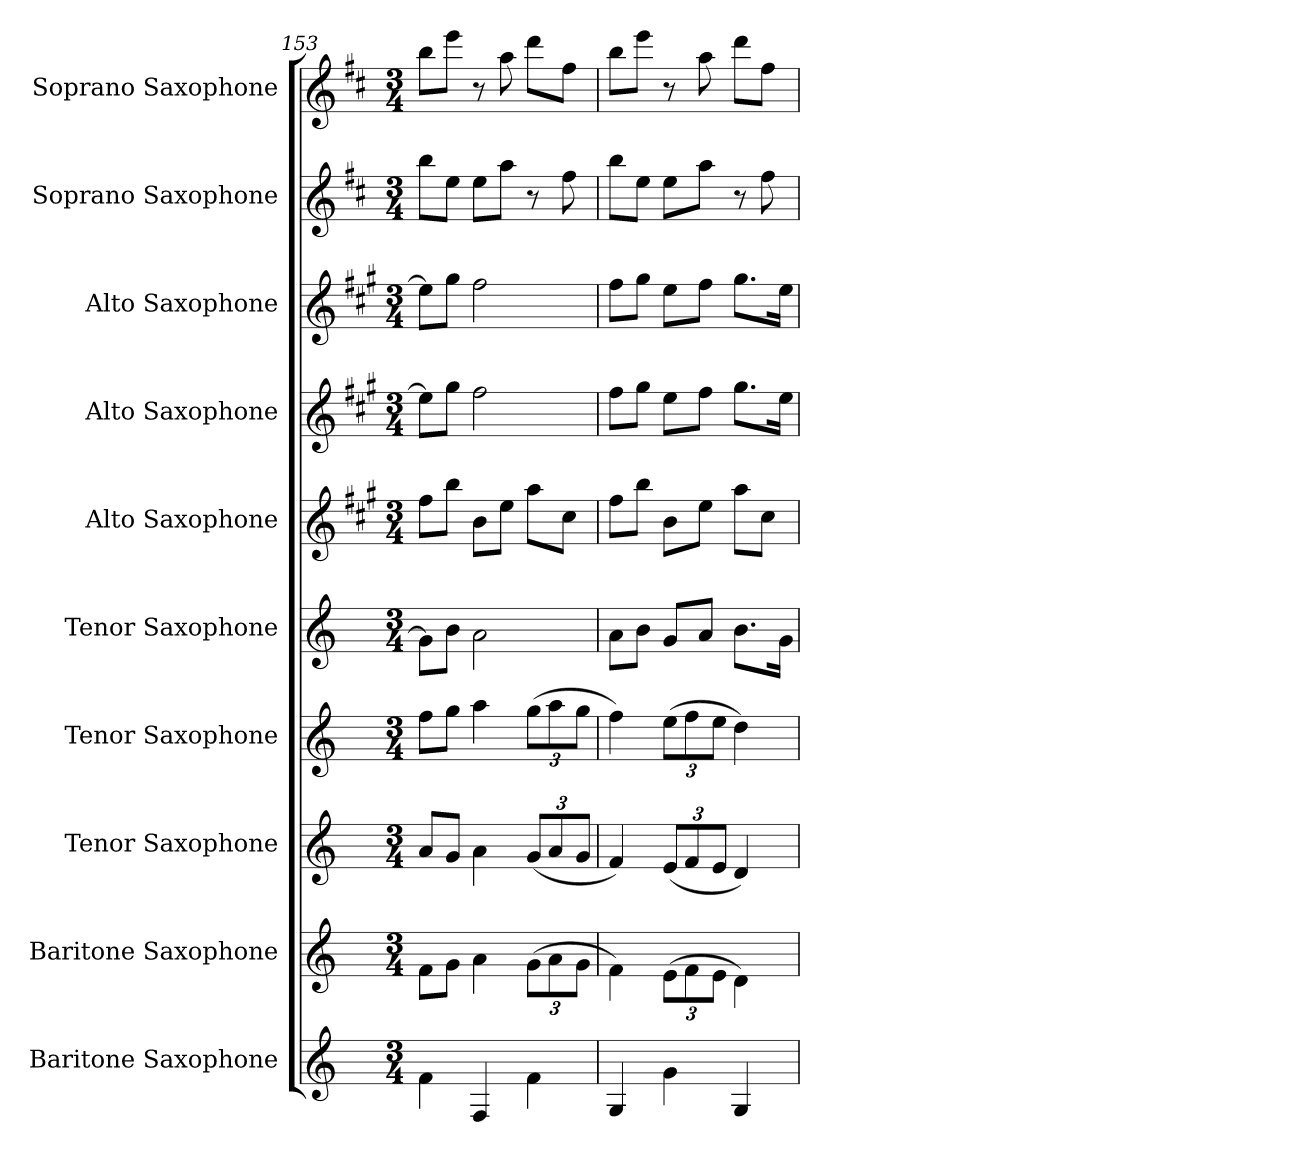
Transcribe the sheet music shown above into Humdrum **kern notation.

**kern	**kern	**kern	**kern	**kern	**kern	**kern	**kern	**kern	**kern
*part10	*part9	*part8	*part7	*part6	*part5	*part4	*part3	*part2	*part1
*staff10	*staff9	*staff8	*staff7	*staff6	*staff5	*staff4	*staff3	*staff2	*staff1
*I"Baritone Saxophone	*I"Baritone Saxophone	*I"Tenor Saxophone	*I"Tenor Saxophone	*I"Tenor Saxophone	*I"Alto Saxophone	*I"Alto Saxophone	*I"Alto Saxophone	*I"Soprano Saxophone	*I"Soprano Saxophone
*I'Bar. Sax.	*I'Bar. Sax.	*I'T. Sax.	*I'T. Sax.	*I'T. Sax.	*I'A. Sax.	*I'A. Sax.	*I'A. Sax.	*I'S. Sax.	*I'S. Sax.
*clefG2	*clefG2	*clefG2	*clefG2	*clefG2	*clefG2	*clefG2	*clefG2	*clefG2	*clefG2
*ITrd12c21	*ITrd12c21	*ITrd8c14	*ITrd8c14	*ITrd8c14	*ITrd5c9	*ITrd5c9	*ITrd5c9	*ITrd1c2	*ITrd1c2
*k[]	*k[]	*k[]	*k[]	*k[]	*k[]	*k[]	*k[]	*k[]	*k[]
*M3/4	*M3/4	*M3/4	*M3/4	*M3/4	*M3/4	*M3/4	*M3/4	*M3/4	*M3/4
=153	=153	=153	=153	=153	=153	=153	=153	=153	=153
4F\	8F\L	8A/L	8f\L	8G\L]	8a\L	8g\L]	8g\L]	8aa\L	8aa\L
.	8G\J	8G/J	8g\J	8B\J	8dd\J	8b\J	8b\J	8dd\J	8ddd\J
4FF/	4A\	4A\	4a\	2A\	8d\L	2a\	2a\	8dd\L	8r
.	.	.	.	.	8g\J	.	.	8gg\J	8gg\
*	*Xbrackettup	*Xbrackettup	*Xbrackettup	*	*	*	*	*	*
4F\	(12G\L	(12G/L	(12g\L	.	8cc\L	.	.	8r	8ccc\L
.	12A\	12A/	12a\	.	.	.	.	.	.
.	.	.	.	.	8e\J	.	.	8ee\	8ee\J
.	12G\J	12G/J	12g\J	.	.	.	.	.	.
!!LO:PB:g=z
=154	=154	=154	=154	=154	=154	=154	=154	=154	=154
4GG/	4F\)	4F/)	4f\)	8A\L	8a\L	8a\L	8a\L	8aa\L	8aa\L
.	.	.	.	8B\J	8dd\J	8b\J	8b\J	8dd\J	8ddd\J
4G\	(12E\L	(12E/L	(12e\L	8G/L	8d\L	8g\L	8g\L	8dd\L	8r
.	12F\	12F/	12f\	.	.	.	.	.	.
.	.	.	.	8A/J	8g\J	8a\J	8a\J	8gg\J	8gg\
.	12E\J	12E/J	12e\J	.	.	.	.	.	.
4GG/	4D\)	4D/)	4d\)	8.B\L	8cc\L	8.b\L	8.b\L	8r	8ccc\L
.	.	.	.	.	8e\J	.	.	8ee\	8ee\J
.	.	.	.	16G\Jk	.	16g\Jk	16g\Jk	.	.
=	=	=	=	=	=	=	=	=	=
*-	*-	*-	*-	*-	*-	*-	*-	*-	*-
